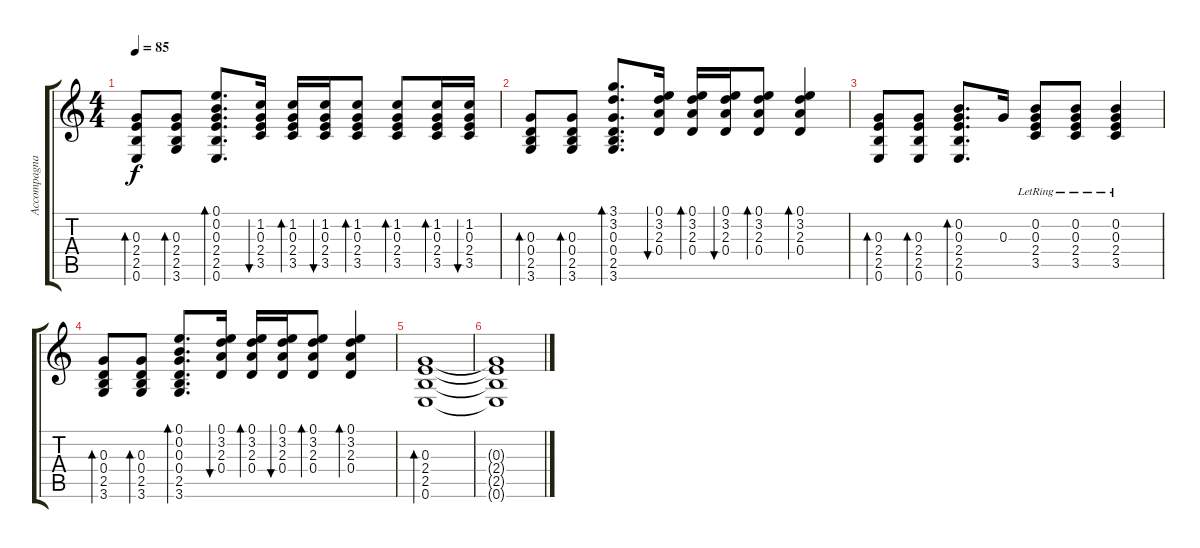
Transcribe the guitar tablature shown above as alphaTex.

\track ("Accompagnamento" "Accompagna") {instrument electricguitarclean}
\staff {score tabs}
\tuning (E4 B3 G3 D3 A2 E2) {hide}
\ts (4 4)
\tempo 85
\clef g2
\ks c
(0.3 2.4 2.5 0.6).8{bd 60 dy f} (0.3 2.4 2.5 3.6).8{bd 60} (0.1 0.2 0.3 2.4 2.5 0.6).8{d bd 60} (1.2 0.3 2.4 3.5).16{bu 60} (1.2 0.3 2.4 3.5).16{bd 60} (1.2 0.3 2.4 3.5).16{bu 60} (1.2 0.3 2.4 3.5).8{bd 60} (1.2 0.3 2.4 3.5).8{bd 60} (1.2 0.3 2.4 3.5).16{bd 60} (1.2 0.3 2.4 3.5).16{bu 60} |
(0.3 0.4 2.5 3.6).8{bd 60} (0.3 0.4 2.5 3.6).8{bd 60} (3.1 3.2 0.3 0.4 2.5 3.6).8{d bd 60} (0.1 3.2 2.3 0.4).16{bu 60} (0.1 3.2 2.3 0.4).16{bd 60} (0.1 3.2 2.3 0.4).16{bu 60} (0.1 3.2 2.3 0.4).8{bd 60} (0.1 3.2 2.3 0.4).4{bd 60} |
(0.3 2.4 2.5 0.6).8{bd 60} (0.3 2.4 2.5 0.6).8{bd 60} (0.2 0.3 2.4 2.5 0.6).8{d bd 60} 0.3.16 (0.2 0.3 2.4 3.5{lr}).8 (0.2 0.3 2.4{lr} 3.5).8 (0.2 0.3{lr} 2.4 3.5).4 |
(0.3 0.4 2.5 3.6).8{bd 60} (0.3 0.4 2.5 3.6).8{bd 60} (0.1 0.2 0.3 0.4 2.5 3.6).8{d bd 60} (0.1 3.2 2.3 0.4).16{bu 60} (0.1 3.2 2.3 0.4).16{bd 60} (0.1 3.2 2.3 0.4).16{bu 60} (0.1 3.2 2.3 0.4).8{bd 60} (0.1 3.2 2.3 0.4).4{bd 60} |
(0.3 2.4 2.5 0.6).1{bd 60} |
(0.3{t} 2.4{t} 2.5{t} 0.6{t}).1
